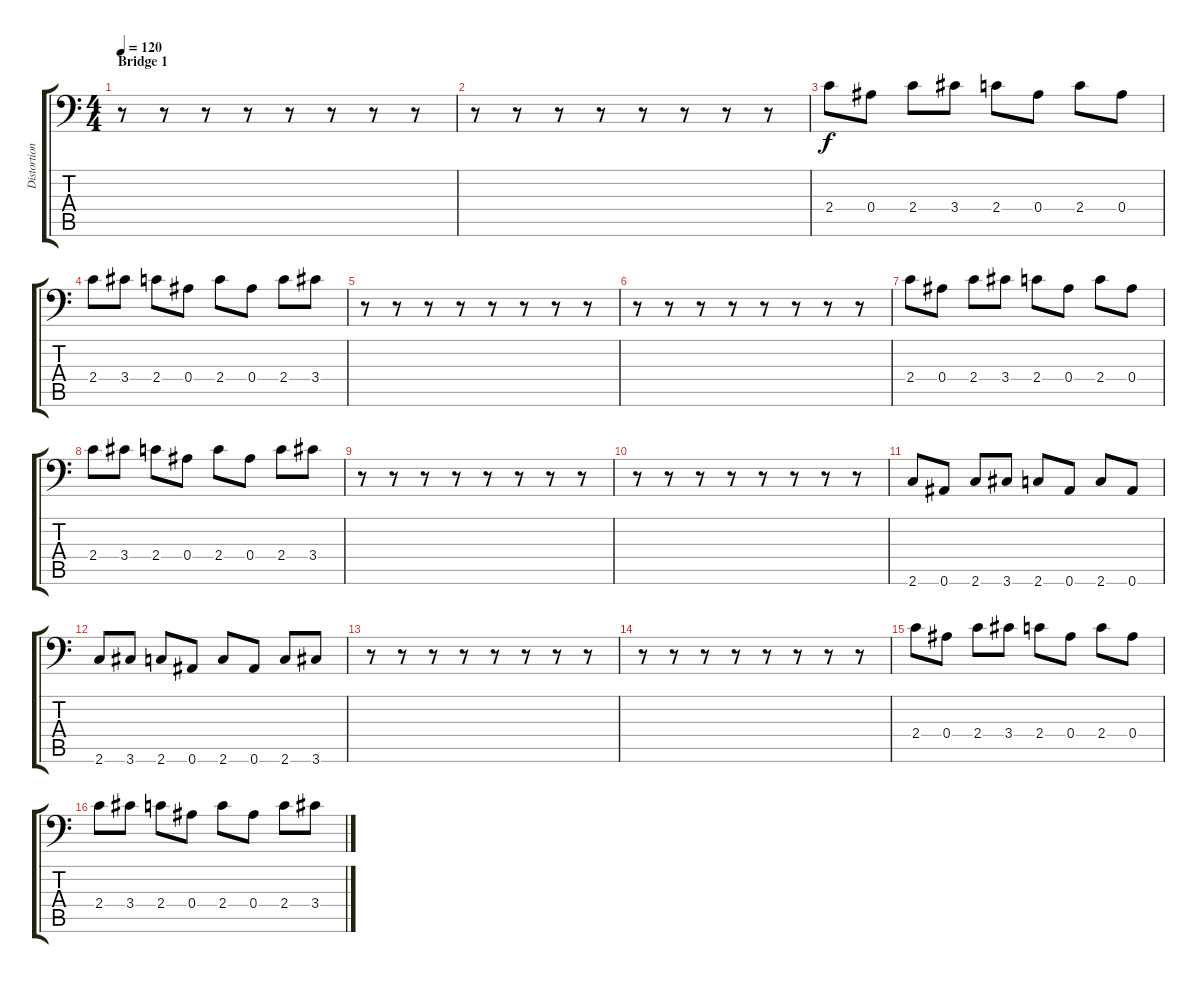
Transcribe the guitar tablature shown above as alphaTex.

\track ("Distortion 2" "Distortion") {instrument distortionguitar}
\staff {score tabs}
\tuning (C4 G3 Eb3 Bb2 F2 Bb1) {hide}
\ts (4 4)
\section ("" "Bridge 1")
\tempo 120
\clef f4
\ks c
r.8{dy f} r.8 r.8 r.8 r.8 r.8 r.8 r.8 |
r.8 r.8 r.8 r.8 r.8 r.8 r.8 r.8 |
2.4.8 0.4.8 2.4.8 3.4.8 2.4.8 0.4.8 2.4.8 0.4.8 |
2.4.8 3.4.8 2.4.8 0.4.8 2.4.8 0.4.8 2.4.8 3.4.8 |
r.8 r.8 r.8 r.8 r.8 r.8 r.8 r.8 |
r.8 r.8 r.8 r.8 r.8 r.8 r.8 r.8 |
2.4.8 0.4.8 2.4.8 3.4.8 2.4.8 0.4.8 2.4.8 0.4.8 |
2.4.8 3.4.8 2.4.8 0.4.8 2.4.8 0.4.8 2.4.8 3.4.8 |
r.8 r.8 r.8 r.8 r.8 r.8 r.8 r.8 |
r.8 r.8 r.8 r.8 r.8 r.8 r.8 r.8 |
2.6.8 0.6.8 2.6.8 3.6.8 2.6.8 0.6.8 2.6.8 0.6.8 |
2.6.8 3.6.8 2.6.8 0.6.8 2.6.8 0.6.8 2.6.8 3.6.8 |
r.8 r.8 r.8 r.8 r.8 r.8 r.8 r.8 |
r.8 r.8 r.8 r.8 r.8 r.8 r.8 r.8 |
2.4.8 0.4.8 2.4.8 3.4.8 2.4.8 0.4.8 2.4.8 0.4.8 |
2.4.8 3.4.8 2.4.8 0.4.8 2.4.8 0.4.8 2.4.8 3.4.8
